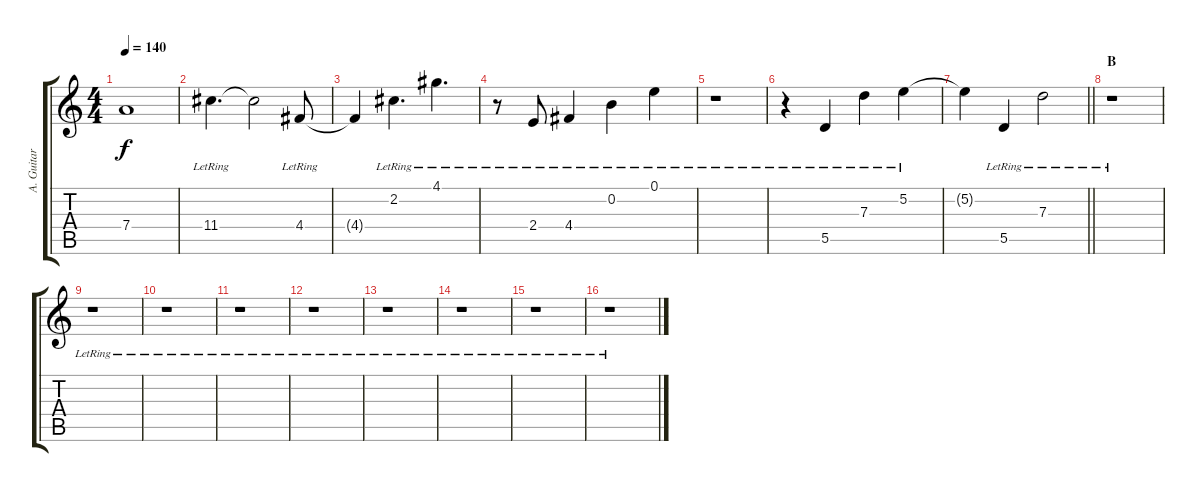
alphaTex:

\track ("A. Guitar II" "A. Guitar ") {instrument acousticguitarnylon}
\staff {score tabs}
\tuning (E4 B3 G3 D3 A2 E2) {hide}
\ts (4 4)
\tempo 140
\clef g2
\ks c
7.4{t}.1{dy f} |
11.4{lr}.4{d} 11.4{t}.2 4.4{lr}.8 |
4.4{t}.4 2.2{lr}.4{d} 4.1{lr}.4{d} |
r.8 2.4{lr}.8 4.4{lr}.4 0.2{lr}.4 0.1{lr}.4 |
r.1 |
r.4 5.5{lr}.4 7.3{lr}.4 5.2{lr}.4 |
\barLineRight lightlight
5.2{t}.4 5.5{lr}.4 7.3{lr}.2 |
\section ("" "B")
r.1 |
r.1 |
r.1 |
r.1 |
r.1 |
r.1 |
r.1 |
r.1 |
r.1
